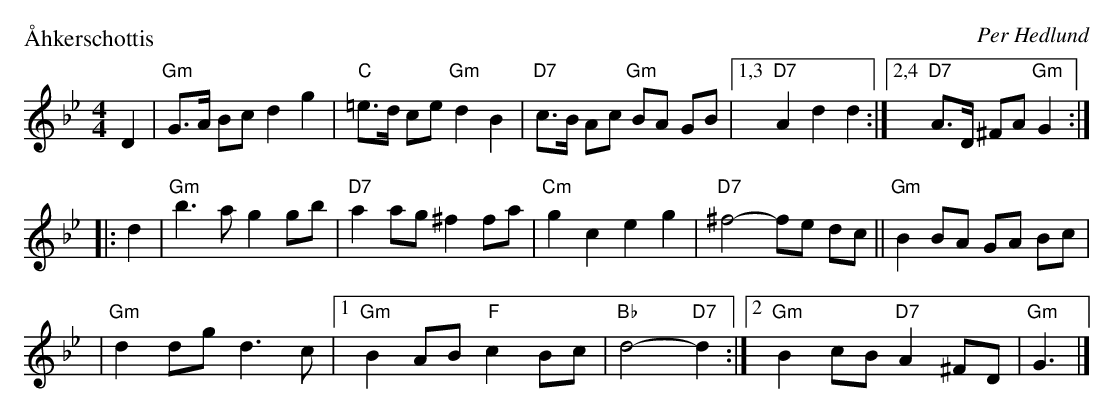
X:1
P: \AAhkerschottis
C: Per Hedlund
M: 4/4
L: 1/8
K: Gm
D2 \
| "Gm"G>A Bc d2 g2 \
| "C"=e>d ce "Gm"d2 B2 \
| "D7"c>B Ac "Gm"BA GB  \
|1,3 "D7"A2 d2 d2 \
:|2,4 "D7"A>D ^FA "Gm"G2 :|
|: d2 \
| "Gm"b3 a g2 gb \
| "D7"a2 ag ^f2 fa \
| "Cm"g2 c2 e2 g2 \
| "D7"^f4- fe dc || "Gm"B2 BA GA Bc |
| "Gm"d2 dg d3 c \
|1 "Gm"B2 AB "F"c2 Bc | "Bb"d4- "D7"d2 \
:|2 "Gm"B2 cB "D7"A2 ^FD | "Gm"G3 |]
